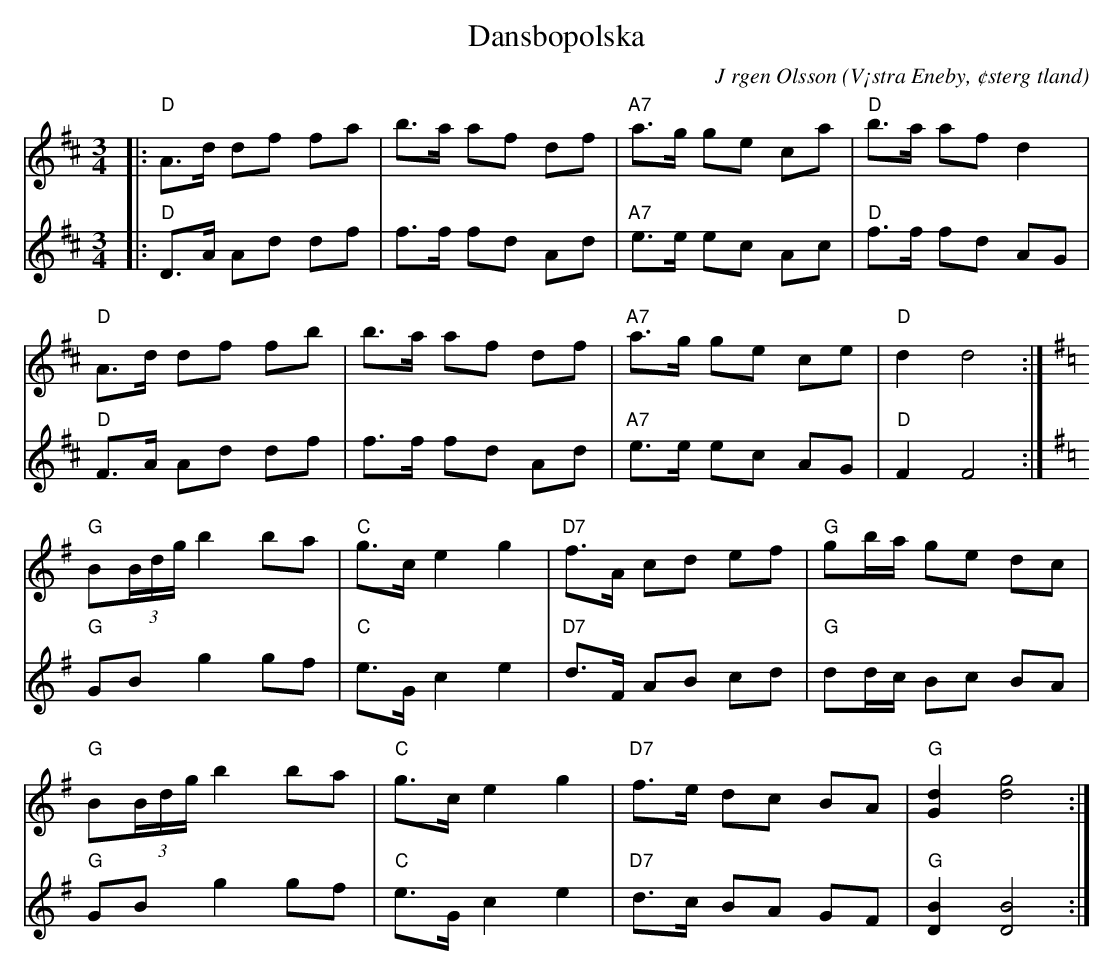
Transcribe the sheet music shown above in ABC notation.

X:1
T:Dansbopolska
C:J rgen Olsson
O:V¡stra Eneby, ¢sterg tland
M:3/4
L:1/8
K:D
V:1
|:"D"A>d df fa|b>a af df|"A7"a>g ge ca|"D"b>a af d2|
"D"A>d df fb|b>a af df|"A7"a>g ge ce|"D"d2 d4:|
[K:G]"G"B(3B/d/g/ b2 ba|"C"g>c e2 g2|"D7"f>A cd ef|"G" gb/a/ ge dc|
"G"B(3B/d/g/ b2 ba|"C"g>c e2 g2|"D7"f>e dc BA|"G" [Gd]2 [gd]4:|
V:2
|:"D"D>A Ad df|f>f fd Ad|"A7"e>e ec Ac|"D"f>f fd AG|
"D"F>A Ad df|f>f fd Ad|"A7"e>e ec AG|"D"F2 F4:|
[K:G]"G"GB g2 gf|"C"e>G c2 e2|"D7"d>F AB cd|"G" dd/c/ Bc BA|
"G"GB g2 gf|"C"e>G c2 e2|"D7"d>c BA GF|"G" [DB]2 [DB]4:|
